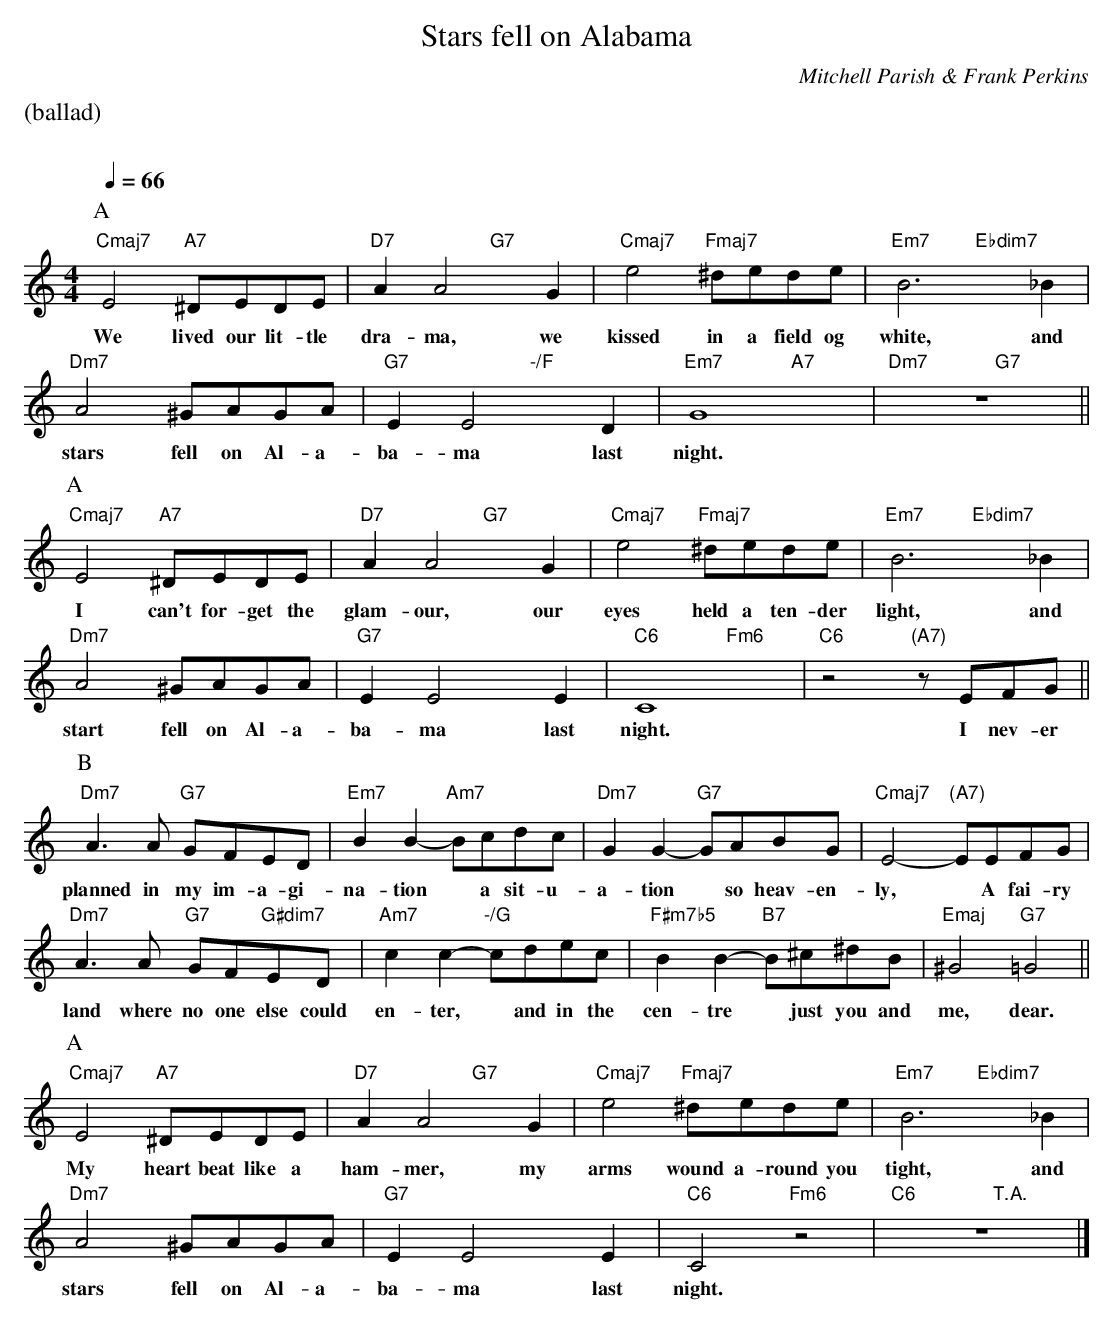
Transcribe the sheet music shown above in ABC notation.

X:1
T: Stars fell on Alabama
M:4/4
L:1/8
C:Mitchell Parish & Frank Perkins
Q:1/4=66
%%staves (chords melody)
K:C
%%text (ballad)
%%vskip 20
P: A
V:chords
"Cmaj7"x4 "A7"x4 | "D7"x4 "G7"x4 | "Cmaj7"x4 "Fmaj7"x4 | "Em7"x4 "Ebdim7"x4 |
"Dm7"x4 x4 | "G7"x4 "-/F"x4 | "Em7"x4 "A7"x4 | "Dm7"x4 "G7"x4 ||
V:melody
E4 ^DEDE | A2A4G2 | e4 ^dede | B6_B2 |
w:We lived our lit-tle dra-ma, we kissed in a field og white, and
A4 ^GAGA | E2E4D2 | G8 | z8 ||
w:stars fell on Al-a-ba-ma last night.
P: A
V:chords
"Cmaj7"x4 "A7"x4 | "D7"x4 "G7"x4 | "Cmaj7"x4 "Fmaj7"x4 | "Em7"x4 "Ebdim7"x4 |
"Dm7"x4 x4 | "G7"x4 x4 | "C6"x4 "Fm6"x4 | "C6"x4 "(A7)"x4 ||
V:melody
E4 ^DEDE | A2A4G2 | e4 ^dede | B6_B2 |
w:I can't for-get the glam-our, our eyes held a ten-der light, and
A4 ^GAGA | E2E4E2 | C8 | z4 zEFG ||
w:start fell on Al-a-ba-ma last night. I nev-er
P: B
V:chords
"Dm7"x4 "G7"x4 | "Em7"x4 "Am7"x4 | "Dm7"x4 "G7"x4 | "Cmaj7"x4 "(A7)"x4 |
"Dm7"x4 "G7"x2 "G#dim7"x2 | "Am7"x4 "-/G"x4 | "F#m7b5"x4 "B7"x4 | "Emaj"x4 "G7"x4 ||
V:melody
A3A GFED | B2B2- Bcdc | G2G2- GABG | E4- EEFG |
w:planned in my im-a-gi-na-tion* a sit-u-a-tion* so heav-en-ly, * A fai-ry
A3A GFED | c2c2- cdec | B2B2- B^c^dB | ^G4=G4 ||
w:land where no one else could en-ter,* and in the cen-tre* just you and me, dear.
P: A
V:chords
"Cmaj7"x4 "A7"x4 | "D7"x4 "G7"x4 | "Cmaj7"x4 "Fmaj7"x4 | "Em7"x4 "Ebdim7"x4 |
"Dm7"x4 x4 | "G7"x4 x4 | "C6"x4 "Fm6"x4 | "C6"x4 "T.A."x4 |]
V:melody
E4 ^DEDE | A2A4G2 | e4 ^dede | B6_B2 |
w:My heart beat like a ham-mer, my arms wound a-round you tight, and
A4 ^GAGA | E2E4E2 | C4z4 | z8 |]
w: stars fell on Al-a-ba-ma last night.
